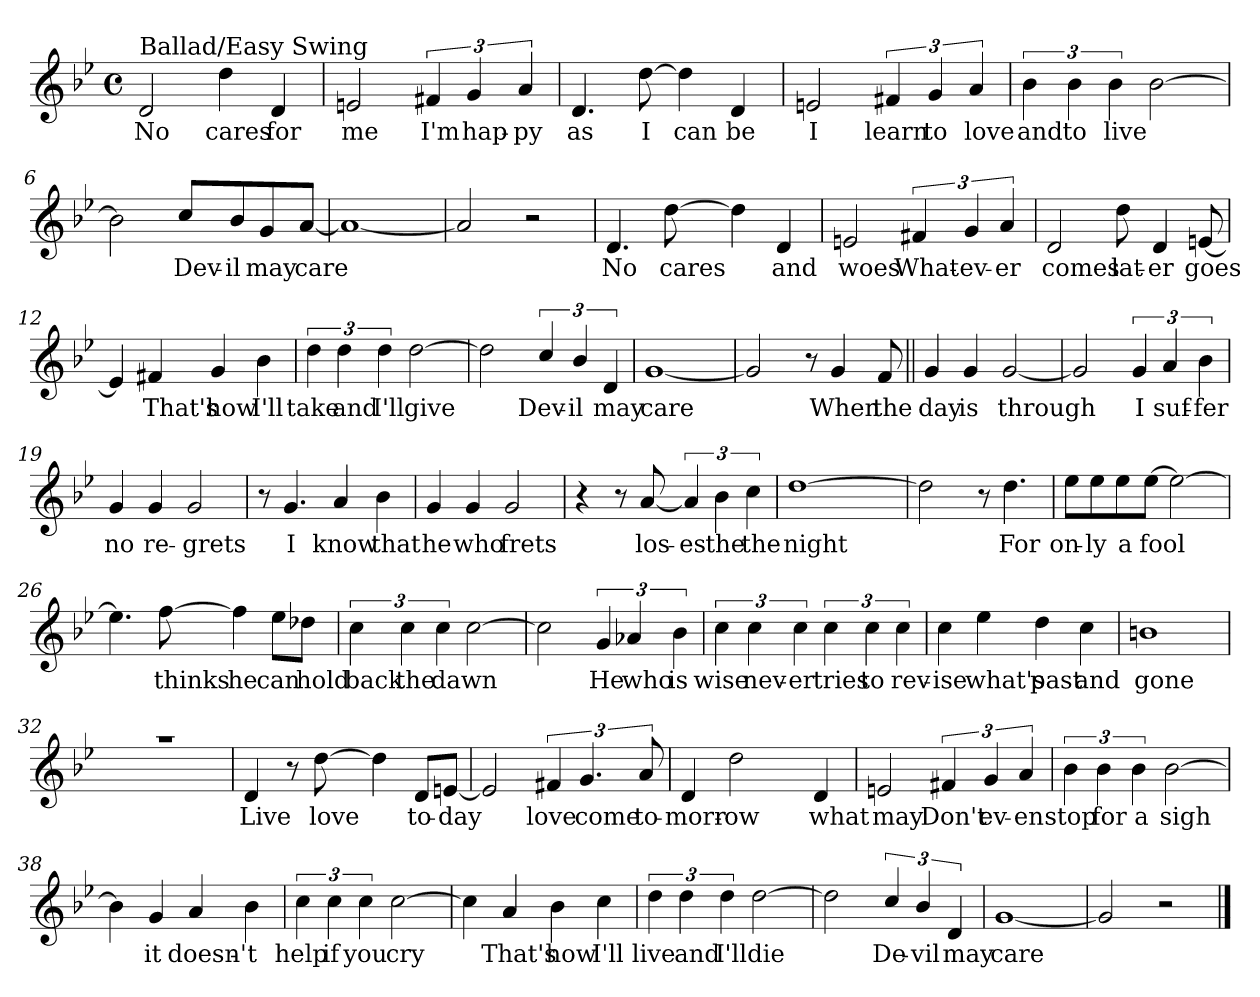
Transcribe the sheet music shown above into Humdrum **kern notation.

**kern	**text
*part1	*part1
*staff1	*staff1
*clefG2	*
*k[b-e-]	*
*B-:	*
*M4/4	*
*met(c)	*
=1	=1
!LO:TX:a:t=Ballad/Easy Swing	!
2d/	No
4dd\	cares
4d/	for
=2	=2
2en/	me
6f#X/	I'm
6g/	hap-
6a/	-py
=3	=3
4.d/	as
[8dd\	I
4dd\]	can
4d/	be
=4	=4
2en/	I
6f#X/	learn
6g/	to
6a/	love
!!LO:LB:g=z
=5	=5
6b-\	and
6b-\	to
6b-\	live
[2b-\	.
=6	=6
2b-\]	.
8cc/L	Dev-
8b-/	-il
8g/	may
[8a/J	care
=7	=7
1a_	.
=8	=8
2a/]	.
2r	.
!!LO:LB:g=z
=9	=9
4.d/	No
[8dd\	cares
4dd\]	.
4d/	and
=10	=10
2en/	woes
6f#X/	What-
6g/	-ev-
6a/	-er
=11	=11
2d/	comes
8dd\	lat-
4d/	-er
[8en/	goes
=12	=12
4e/]	.
4f#X/	That's
4g/	how
4b-\	I'll
!!LO:LB:g=z
=13	=13
6dd\	take
6dd\	and
6dd\	I'll
[2dd\	give
=14	=14
2dd\]	.
6cc/	Dev-
6b-/	-il
6d/	may
=15	=15
[1g	care
=16	=16
2g/]	.
8r	.
4g/	When
8f/	the
!!LO:LB:g=z
=17||	=17||
4g/	day
4g/	is
[2g/	through
=18	=18
2g/]	.
6g/	I
6a/	suf-
6b-\	-fer
=19	=19
4g/	no
4g/	re-
2g/	-grets
=20	=20
8r	.
4.g/	I
4a/	know
4b-\	that
!!LO:LB:g=z
=21	=21
4g/	he
4g/	who
2g/	frets
=22	=22
4r	.
8r	.
[8a/	los-
6a/]	-es
6b-\	the
6cc\	the
=23	=23
*^	*
[1dd	2ryy	night
.	2ryy	.
*v	*v	*
=24	=24
2dd\]	.
8r	.
4.dd\	For
!!LO:PB:g=z
=25	=25
8ee-\L	on-
8ee-\	-ly
8ee-\	a
[8ee-\J	fool
2ee-\_	.
=26	=26
4.ee-\]	.
[8ff\	thinks
4ff\]	he
8ee-\L	can
8dd-X\J	hold
=27	=27
6cc\	back
6cc\	the
6cc\	dawn
[2cc\	.
=28	=28
2cc\]	.
6g/	He
6a-X/	who
6b-\	is
!!LO:LB:g=z
=29	=29
6cc\	wise
6cc\	nev-
6cc\	-er
6cc\	tries
6cc\	to
6cc\	rev-
=30	=30
4cc\	-ise
4ee-\	what's
4dd\	past
4cc\	and
=31	=31
1bn	gone
=32	=32
*^	*
1raa	2ryy	.
.	2ryy	.
*v	*v	*
=33	=33
4d/	Live
8r	.
[8dd\	love
4dd\]	.
8d/L	to-
[8en/J	-day
!!LO:LB:g=z
=34	=34
2e/]	.
6f#X/	love
6.g/	come
12a/	to-
=35	=35
*^	*
4d/	2ryy	-morr-
2dd\	.	-ow
.	2ryy	.
4d/	.	what
*v	*v	*
=36	=36
2en/	may
6f#X/	Don't
6g/	ev-
6a/	-en
!!LO:LB:g=z
=37	=37
6b-\	stop
6b-\	for
6b-\	a
[2b-\	sigh
=38	=38
4b-\]	.
4g/	it
4a/	doesn'-
4b-\	-t
=39	=39
6cc\	help
6cc\	if
6cc\	you
[2cc\	cry
=40	=40
4cc\]	.
4a/	That's
4b-\	how
4cc\	I'll
!!LO:LB:g=z
=41	=41
6dd\	live
6dd\	and
6dd\	I'll
[2dd\	die
=42	=42
2dd\]	.
6cc/	De-
6b-/	-vil
6d/	may
=43	=43
[1g	care
=44	=44
2g/]	.
2r	.
==	==
*-	*-
